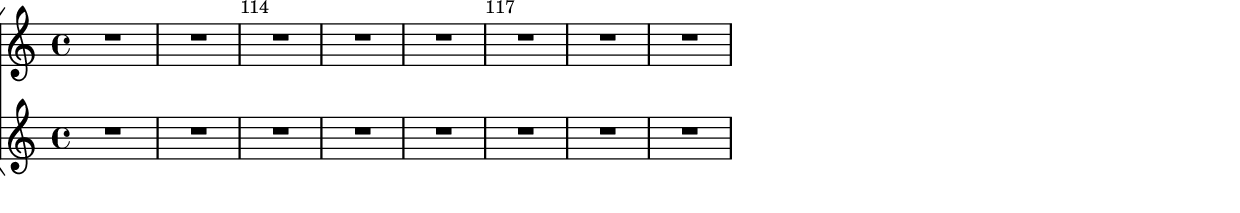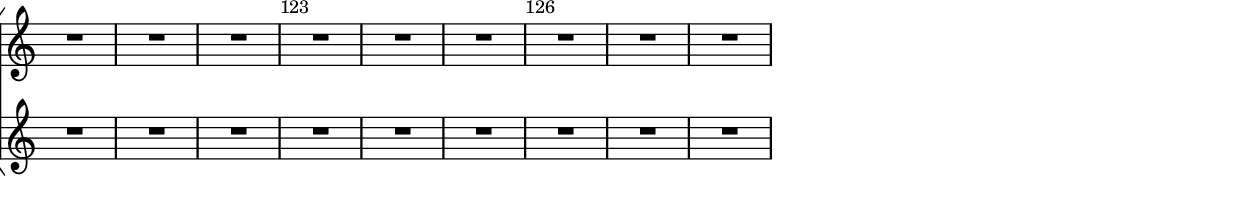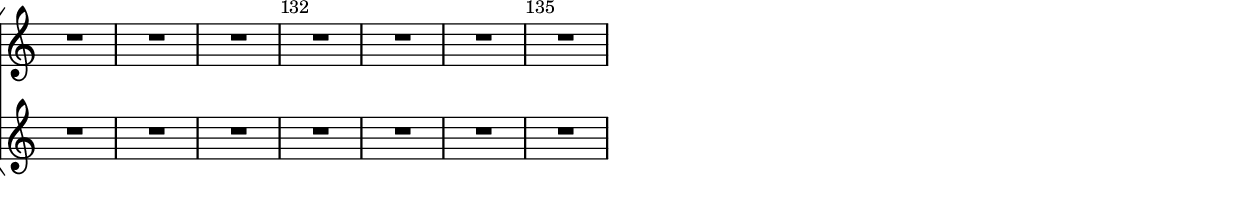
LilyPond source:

%% Generated by lilypond-book.py
%% Options: [exampleindent=10.16\mm,indent=0\mm,line-width=160\mm]
\include "lilypond-book-preamble.ly"


% ****************************************************************
% Start cut-&-pastable-section
% ****************************************************************



\paper {
  indent = 0\mm
  line-width = 160\mm
  % offset the left padding, also add 1mm as lilypond creates cropped
  % images with a little space on the right
  line-width = #(- line-width (* mm  3.000000) (* mm 1))
}

\layout {
  
}





% ****************************************************************
% ly snippet:
% ****************************************************************
\sourcefilename "consistently-left-aligned-bar-numbers.ly"
\sourcefileline 0
%% DO NOT EDIT this file manually; it is automatically
%% generated from LSR http://lsr.dsi.unimi.it
%% Make any changes in LSR itself, or in Documentation/snippets/new/ ,
%% and then run scripts/auxiliar/makelsr.py
%%
%% This file is in the public domain.
\version "2.17.6"

\header {
%% Translation of GIT committish: 56145dfed8f19bb34459d5b40cab388776d2ec49
  texidoces = "
Cuando se alinean los números de compás, pueden aparecer problemas de
superposición con los corchetes de sistema.  Este fragmento de código
lo resuelve dejando alineados a la derecha los números de compás
después de un salto de línea.

"
  doctitlees = "Números de compás alineados a la izquierda de forma consistente"

%% Translation of GIT committish: 64d521c30b929ac9be37823df577b8f02c8cf0ee
  texidocfr = "
L'alignement des numéros de mesure par la gauche peut générer des
problèmes de chevauchement, notamment avec les crochets de regroupement
de portées.  L'exemple ci-dessous offre une solution en alignant par la
droite le numéro de la mesure suivant un saut de ligne.

"
  doctitlefr = "Adaptation de l'alignement des numéros de mesure"

  lsrtags = "rhythms"

  texidoc = "
When left aligning bar numbers, overlapping problems may occur with
Staves brackets. The snippet solves this by keeping right aligned the
first bar number following line breaks.

"
  doctitle = "Consistently left aligned bar numbers"
} % begin verbatim

consistentlyLeftAlignedBarNumbers = {
  \override Score.BarNumber.break-visibility = #end-of-line-invisible
  \override Score.BarNumber.self-alignment-X =
    #(lambda (grob)
       (let ((break-dir (ly:item-break-dir grob)))
         (if (= break-dir RIGHT) RIGHT LEFT)))
}

\new ChoirStaff <<
  \new Staff {
    \relative c' {
      \set Score.barNumberVisibility = #(every-nth-bar-number-visible 3)
      \bar ""
      \consistentlyLeftAlignedBarNumbers

      \set Score.currentBarNumber = #112
      \repeat unfold 8 { R1 }
      \break
      \repeat unfold 9 { R1 }
      \break
      \repeat unfold 7 { R1 }
    }
  }
  \new Staff {
    \relative c' {
      \repeat unfold 24 { R1 }
    }
  }
>>

\layout {
  indent = #0
  ragged-right = ##t
  ragged-last = ##t
}



% ****************************************************************
% end ly snippet
% ****************************************************************
